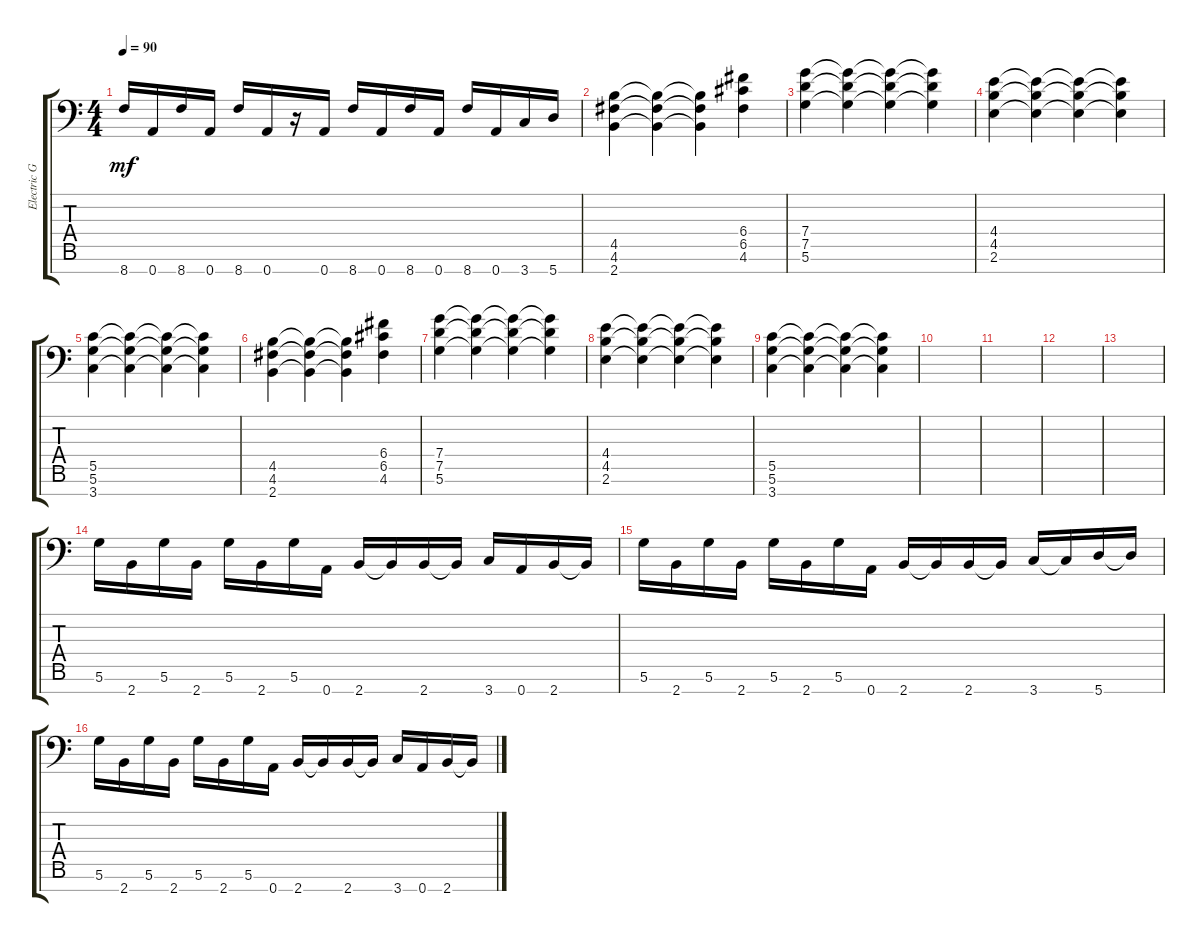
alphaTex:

\track ("Electric Guitar" "Electric G") {instrument distortionguitar}
\staff {score tabs}
\tuning (D4 A3 F3 C3 G2 D2 A1) {hide}
\ts (4 4)
\tempo 90
\clef f4
\ks c
8.7.16{dy mf} 0.7.16 8.7.16 0.7.16 8.7.16 0.7.16 r.16 0.7.16 8.7.16 0.7.16 8.7.16 0.7.16 8.7.16 0.7.16 3.7.16 5.7.16 |
(4.5 4.6 2.7).4 (4.5{t} 4.6{t} 2.7{t}).4 (4.5{t} 4.6{t} 2.7{t}).4 (6.4 6.5 4.6).4 |
(7.4 7.5 5.6).4 (7.4{t} 7.5{t} 5.6{t}).4 (7.4{t} 7.5{t} 5.6{t}).4 (7.4{t} 7.5{t} 5.6{t}).4 |
(4.4 4.5 2.6).4 (4.4{t} 4.5{t} 2.6{t}).4 (4.4{t} 4.5{t} 2.6{t}).4 (4.4{t} 4.5{t} 2.6{t}).4 |
(5.5 5.6 3.7).4 (5.5{t} 5.6{t} 3.7{t}).4 (5.5{t} 5.6{t} 3.7{t}).4 (5.5{t} 5.6{t} 3.7{t}).4 |
(4.5 4.6 2.7).4 (4.5{t} 4.6{t} 2.7{t}).4 (4.5{t} 4.6{t} 2.7{t}).4 (6.4 6.5 4.6).4 |
(7.4 7.5 5.6).4 (7.4{t} 7.5{t} 5.6{t}).4 (7.4{t} 7.5{t} 5.6{t}).4 (7.4{t} 7.5{t} 5.6{t}).4 |
(4.4 4.5 2.6).4 (4.4{t} 4.5{t} 2.6{t}).4 (4.4{t} 4.5{t} 2.6{t}).4 (4.4{t} 4.5{t} 2.6{t}).4 |
(5.5 5.6 3.7).4 (5.5{t} 5.6{t} 3.7{t}).4 (5.5{t} 5.6{t} 3.7{t}).4 (5.5{t} 5.6{t} 3.7{t}).4 |
|
|
|
|
5.6.16 2.7.16 5.6.16 2.7.16 5.6.16 2.7.16 5.6.16 0.7.16 2.7.16 2.7{t}.16 2.7.16 2.7{t}.16 3.7.16 0.7.16 2.7.16 2.7{t}.16 |
5.6.16 2.7.16 5.6.16 2.7.16 5.6.16 2.7.16 5.6.16 0.7.16 2.7.16 2.7{t}.16 2.7.16 2.7{t}.16 3.7.16 3.7{t}.16 5.7.16 5.7{t}.16 |
5.6.16 2.7.16 5.6.16 2.7.16 5.6.16 2.7.16 5.6.16 0.7.16 2.7.16 2.7{t}.16 2.7.16 2.7{t}.16 3.7.16 0.7.16 2.7.16 2.7{t}.16
